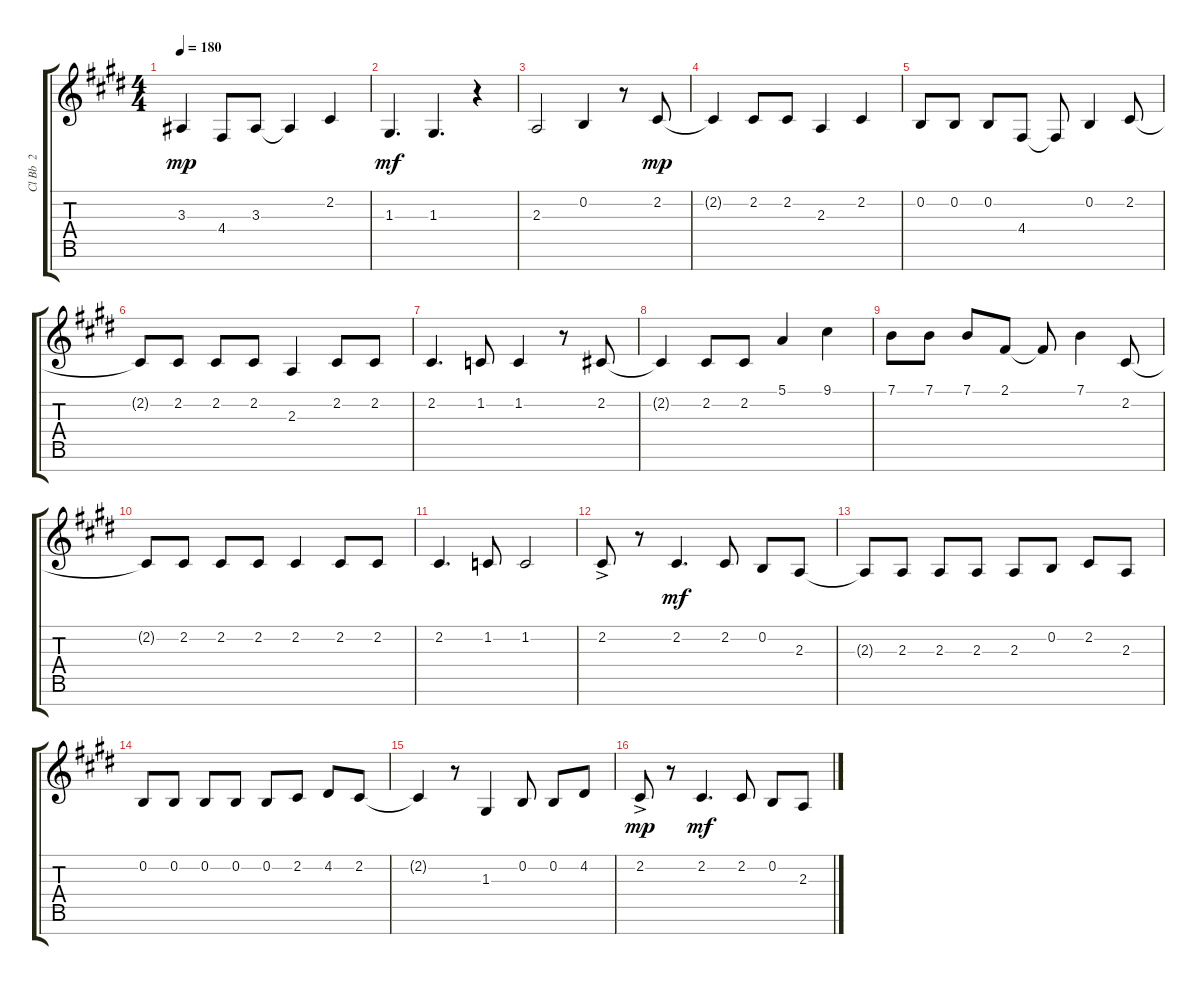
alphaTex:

\track ("Cl Bb  2" "Cl Bb  2") {instrument clarinet}
\staff {score tabs}
\tuning (E4 B3 G3 D3 A2 E2 B1) {hide}
\ts (4 4)
\tempo 180
\clef g2
\ks e
3.3.4{dy mp} 4.4.8 3.3.8 3.3{t}.4 2.2.4 |
1.3.4{d dy mf} 1.3.4{d} r.4 |
2.3.2 0.2.4 r.8 2.2.8{dy mp} |
2.2{t}.4 2.2.8 2.2.8 2.3.4 2.2.4 |
0.2.8 0.2.8 0.2.8 4.4.8 4.4{t}.8 0.2.4 2.2.8 |
2.2{t}.8 2.2.8 2.2.8 2.2.8 2.3.4 2.2.8 2.2.8 |
2.2.4{d} 1.2.8 1.2.4 r.8 2.2.8 |
2.2{t}.4 2.2.8 2.2.8 5.1.4 9.1.4 |
7.1.8 7.1.8 7.1.8 2.1.8 2.1{t}.8 7.1.4 2.2.8 |
2.2{t}.8 2.2.8 2.2.8 2.2.8 2.2.4 2.2.8 2.2.8 |
2.2.4{d} 1.2.8 1.2.2 |
2.2{ac}.8 r.8 2.2.4{d dy mf} 2.2.8 0.2.8 2.3.8 |
2.3{t}.8 2.3.8 2.3.8 2.3.8 2.3.8 0.2.8 2.2.8 2.3.8 |
0.2.8 0.2.8 0.2.8 0.2.8 0.2.8 2.2.8 4.2.8 2.2.8 |
2.2{t}.4 r.8 1.3.4 0.2.8 0.2.8 4.2.8 |
2.2{ac}.8{dy mp} r.8 2.2.4{d dy mf} 2.2.8 0.2.8 2.3.8
